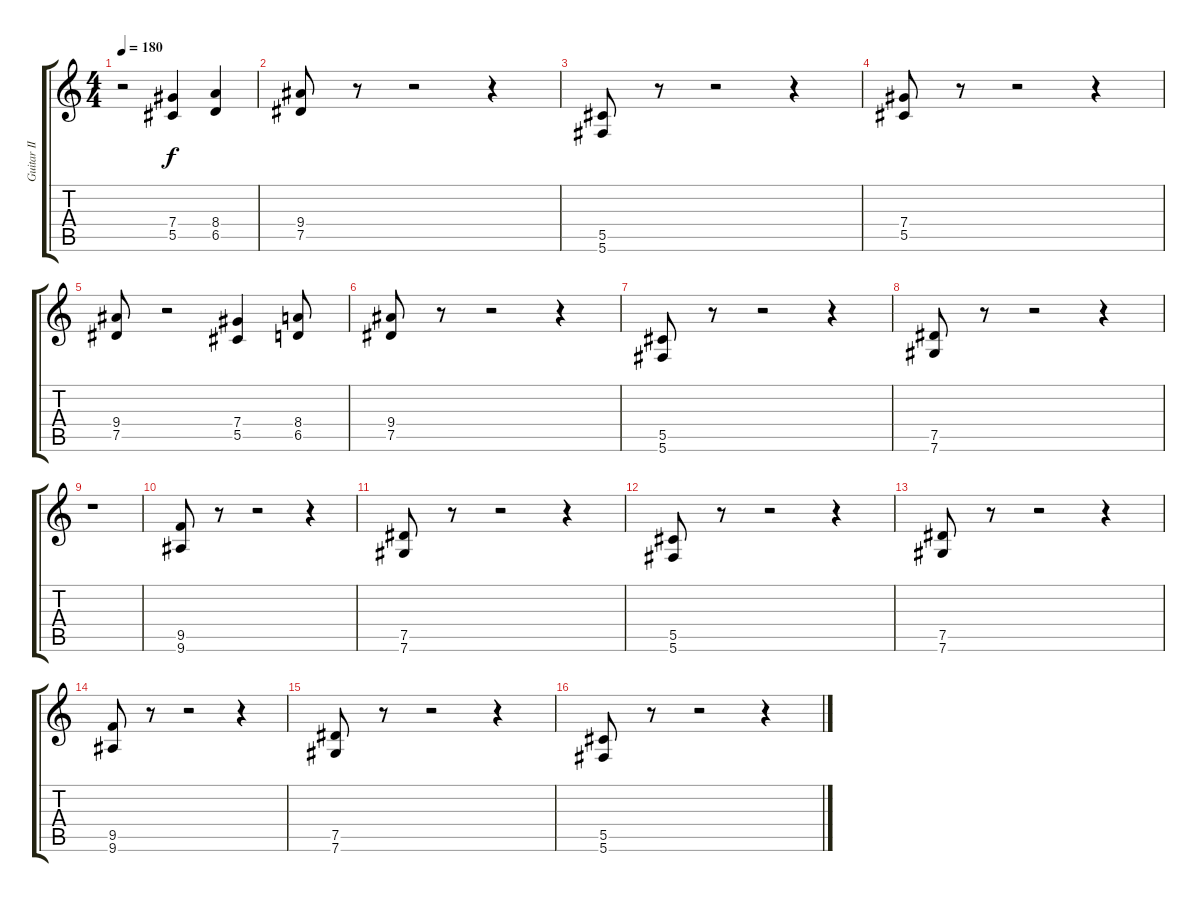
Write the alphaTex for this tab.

\track ("Guitar II" "Guitar II") {instrument distortionguitar}
\staff {score tabs}
\tuning (Eb4 Bb3 Gb3 Db3 Ab2 Db2) {hide}
\ts (4 4)
\tempo 180
\clef g2
\ks c
r.2{dy f} (7.4 5.5).4 (8.4 6.5).4 |
(9.4 7.5).8 r.8 r.2 r.4 |
(5.5 5.6).8 r.8 r.2 r.4 |
(7.4 5.5).8 r.8 r.2 r.4 |
(9.4 7.5).8 r.2 (7.4 5.5).4 (8.4 6.5).8 |
(9.4 7.5).8 r.8 r.2 r.4 |
(5.5 5.6).8 r.8 r.2 r.4 |
(7.5 7.6).8 r.8 r.2 r.4 |
r.1 |
(9.5 9.6).8 r.8 r.2 r.4 |
(7.5 7.6).8 r.8 r.2 r.4 |
(5.5 5.6).8 r.8 r.2 r.4 |
(7.5 7.6).8 r.8 r.2 r.4 |
(9.5 9.6).8 r.8 r.2 r.4 |
(7.5 7.6).8 r.8 r.2 r.4 |
(5.5 5.6).8 r.8 r.2 r.4
